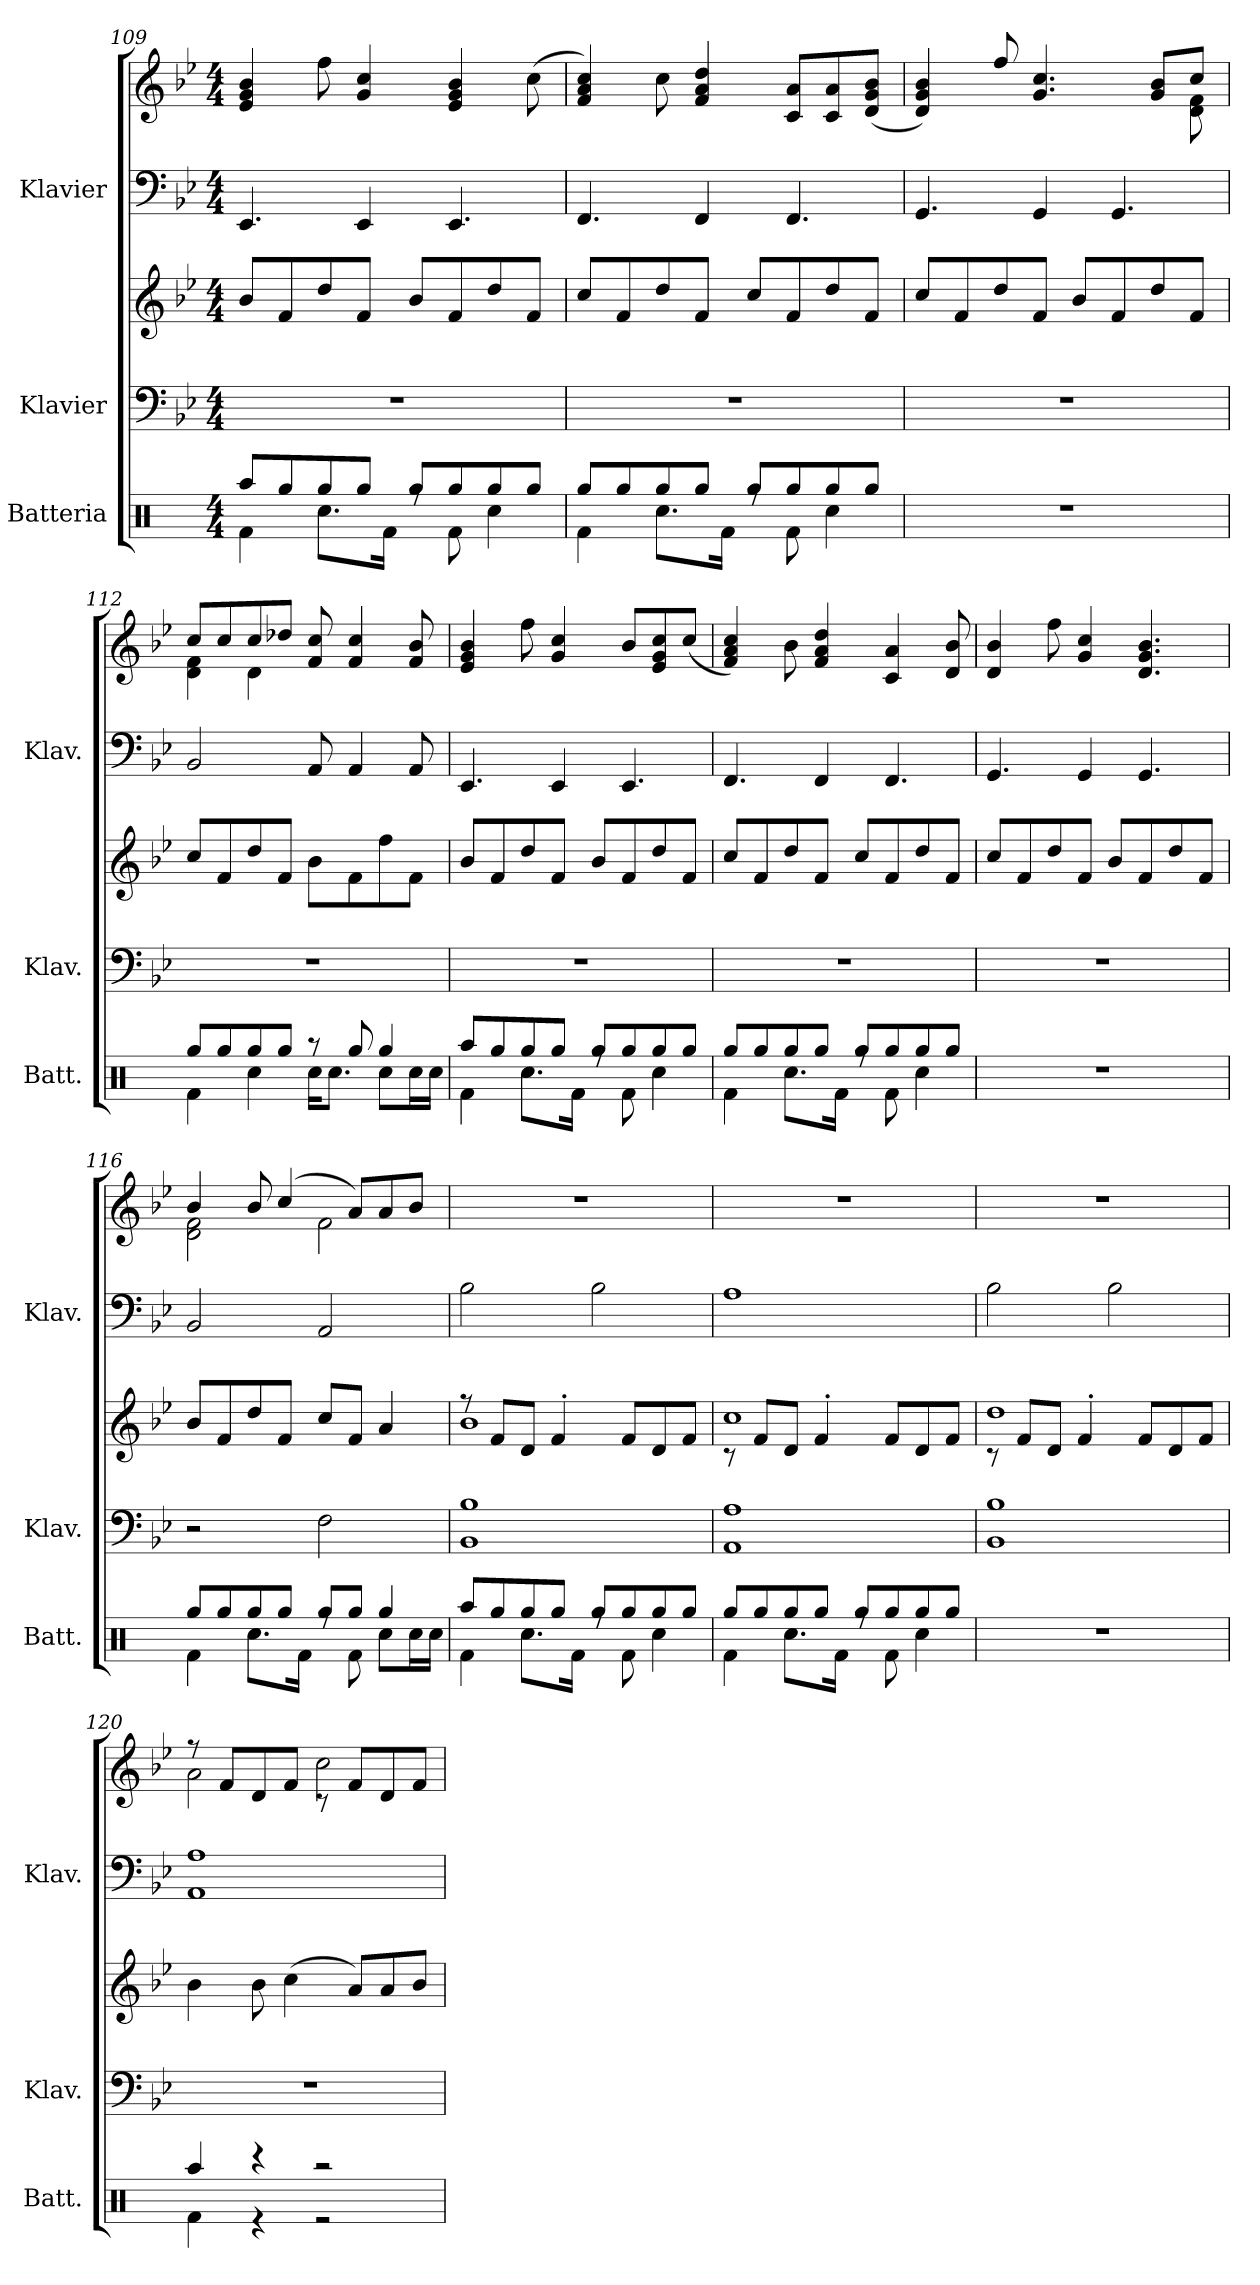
**kern	**kern	**kern	**kern	**kern
*part3	*part2	*part2	*part1	*part1
*staff5	*staff4	*staff3	*staff2	*staff1
*I"Batteria	*I"Klavier	*	*I"Klavier	*
*I'Batt.	*I'Klav.	*	*I'Klav.	*
!!LO:PB:g=z
*clefX	*clefF4	*clefG2	*clefF4	*clefG2
*k[]	*k[b-e-]	*k[b-e-]	*k[b-e-]	*k[b-e-]
*M4/4	*M4/4	*M4/4	*M4/4	*M4/4
=109	=109	=109	=109	=109
*^	*	*	*	*
8Raa/L	4Rf\	1r	8b-/L	4.EE-/	4e-/ 4g/ 4b-/
8Rgg/	.	.	8f/	.	.
8Rgg/	8.Rcc\L	.	8dd/	.	8ff\
8Rgg/J	.	.	8f/J	4EE-/	4g/ 4cc/
.	16Rf\Jk	.	.	.	.
8Rgg/L	8rff	.	8b-/L	.	.
8Rgg/	8Rf\	.	8f/	4.EE-/	4e-/ 4g/ 4b-/
8Rgg/	4Rcc\	.	8dd/	.	.
8Rgg/J	.	.	8f/J	.	(8cc\
=110	=110	=110	=110	=110	=110
8Rgg/L	4Rf\	1r	8cc/L	4.FF/	4f/ 4a/ 4cc/)
8Rgg/	.	.	8f/	.	.
8Rgg/	8.Rcc\L	.	8dd/	.	8cc\
8Rgg/J	.	.	8f/J	4FF/	4f/ 4a/ 4dd/
.	16Rf\Jk	.	.	.	.
8Rgg/L	8rff	.	8cc/L	.	.
8Rgg/	8Rf\	.	8f/	4.FF/	8c/ 8a/L
8Rgg/	4Rcc\	.	8dd/	.	8c/ 8a/
8Rgg/J	.	.	8f/J	.	(8d/ 8g/ 8b-/J
*v	*v	*	*	*	*
=111	=111	=111	=111	=111
*	*	*	*	*^
1r	1r	8cc/L	4.GG/	4d/ 4g/ 4b-/)	2..ryy
.	.	8f/	.	.	.
.	.	8dd/	.	8ff/	.
.	.	8f/J	4GG/	4.g/ 4.cc/	.
.	.	8b-/L	.	.	.
.	.	8f/	4.GG/	.	.
.	.	8dd/	.	8g/ 8b-/L	.
.	.	8f/J	.	8cc/J	8d\ 8f\
=112	=112	=112	=112	=112	=112
*^	*	*	*	*	*
8Rgg/L	4Rf\	1r	8cc/L	2BB-/	8cc/L	4d\ 4f\
8Rgg/	.	.	8f/	.	8cc/	.
8Rgg/	4Rcc\	.	8dd/	.	8cc/	4d\
8Rgg/J	.	.	8f/J	.	8dd-X/J	.
8r	16Rcc\KL	.	8b-\L	8AA/	8f/ 8cc/	2ryy
.	8.Rcc\J	.	.	.	.	.
8Rgg/	.	.	8f\	4AA/	4f/ 4cc/	.
4Rgg/	8Rcc\L	.	8ff\	.	.	.
.	16Rcc\L	.	8f\J	8AA/	8f/ 8b-/	.
.	16Rcc\JJ	.	.	.	.	.
*	*	*	*	*	*v	*v
!!LO:LB:g=z
=113	=113	=113	=113	=113	=113
8Raa/L	4Rf\	1r	8b-/L	4.EE-/	4e-/ 4g/ 4b-/
8Rgg/	.	.	8f/	.	.
8Rgg/	8.Rcc\L	.	8dd/	.	8ff\
8Rgg/J	.	.	8f/J	4EE-/	4g/ 4cc/
.	16Rf\Jk	.	.	.	.
8Rgg/L	8rff	.	8b-/L	.	.
8Rgg/	8Rf\	.	8f/	4.EE-/	8b-/L
8Rgg/	4Rcc\	.	8dd/	.	8e-/ 8g/ 8cc/
8Rgg/J	.	.	8f/J	.	(8cc/J
=114	=114	=114	=114	=114	=114
8Rgg/L	4Rf\	1r	8cc/L	4.FF/	4f/ 4a/ 4cc/)
8Rgg/	.	.	8f/	.	.
8Rgg/	8.Rcc\L	.	8dd/	.	8b-\
8Rgg/J	.	.	8f/J	4FF/	4f/ 4a/ 4dd/
.	16Rf\Jk	.	.	.	.
8Rgg/L	8rff	.	8cc/L	.	.
8Rgg/	8Rf\	.	8f/	4.FF/	4c/ 4a/
8Rgg/	4Rcc\	.	8dd/	.	.
8Rgg/J	.	.	8f/J	.	8d/ 8b-/
*v	*v	*	*	*	*
=115	=115	=115	=115	=115
1r	1r	8cc/L	4.GG/	4d/ 4b-/
.	.	8f/	.	.
.	.	8dd/	.	8ff\
.	.	8f/J	4GG/	4g/ 4cc/
.	.	8b-/L	.	.
.	.	8f/	4.GG/	4.d/ 4.g/ 4.b-/
.	.	8dd/	.	.
.	.	8f/J	.	.
=116	=116	=116	=116	=116
*^	*	*	*	*^
8Rgg/L	4Rf\	2r	8b-/L	2BB-/	4b-/	2d\ 2f\
8Rgg/	.	.	8f/	.	.	.
8Rgg/	8.Rcc\L	.	8dd/	.	8b-/	.
8Rgg/J	.	.	8f/J	.	(4cc/	.
.	16Rf\Jk	.	.	.	.	.
8Rgg/L	8rff	2F\	8cc/L	2AA/	.	2f\
8Rgg/J	8Rf\	.	8f/J	.	8a/L)	.
4Rgg/	8Rcc\L	.	4a/	.	8a/	.
.	16Rcc\L	.	.	.	8b-/J	.
.	16Rcc\JJ	.	.	.	.	.
*	*	*	*	*	*v	*v
!!LO:PB:g=z
=117	=117	=117	=117	=117	=117
*	*	*	*^	*	*
8Raa/L	4Rf\	1BB- 1B-	8r	1b-	2B-\	1r
8Rgg/	.	.	8f/L	.	.	.
8Rgg/	8.Rcc\L	.	8d/J	.	.	.
8Rgg/J	.	.	4f'/	.	.	.
.	16Rf\Jk	.	.	.	.	.
8Rgg/L	8rff	.	.	.	2B-\	.
8Rgg/	8Rf\	.	8f/L	.	.	.
8Rgg/	4Rcc\	.	8d/	.	.	.
8Rgg/J	.	.	8f/J	.	.	.
=118	=118	=118	=118	=118	=118	=118
8Rgg/L	4Rf\	1AA 1A	8rc	1cc	1A	1r
8Rgg/	.	.	8f/L	.	.	.
8Rgg/	8.Rcc\L	.	8d/J	.	.	.
8Rgg/J	.	.	4f'/	.	.	.
.	16Rf\Jk	.	.	.	.	.
8Rgg/L	8rff	.	.	.	.	.
8Rgg/	8Rf\	.	8f/L	.	.	.
8Rgg/	4Rcc\	.	8d/	.	.	.
8Rgg/J	.	.	8f/J	.	.	.
*v	*v	*	*	*	*	*
=119	=119	=119	=119	=119	=119
1r	1BB- 1B-	8rc	1dd	2B-\	1r
.	.	8f/L	.	.	.
.	.	8d/J	.	.	.
.	.	4f'/	.	.	.
.	.	.	.	2B-\	.
.	.	8f/L	.	.	.
.	.	8d/	.	.	.
.	.	8f/J	.	.	.
*	*	*v	*v	*	*
=120	=120	=120	=120	=120
*^	*	*	*	*^
4Raa/	4Rf\	1r	4b-\	1AA 1A	8r	2a\
.	.	.	.	.	8f/L	.
4r	4r	.	8b-\	.	8d/	.
.	.	.	(4cc\	.	8f/J	.
2r	2r	.	.	.	8rc	2cc\
.	.	.	8a/L)	.	8f/L	.
.	.	.	8a/	.	8d/	.
.	.	.	8b-/J	.	8f/J	.
*v	*v	*	*	*	*v	*v
=	=	=	=	=
*-	*-	*-	*-	*-
